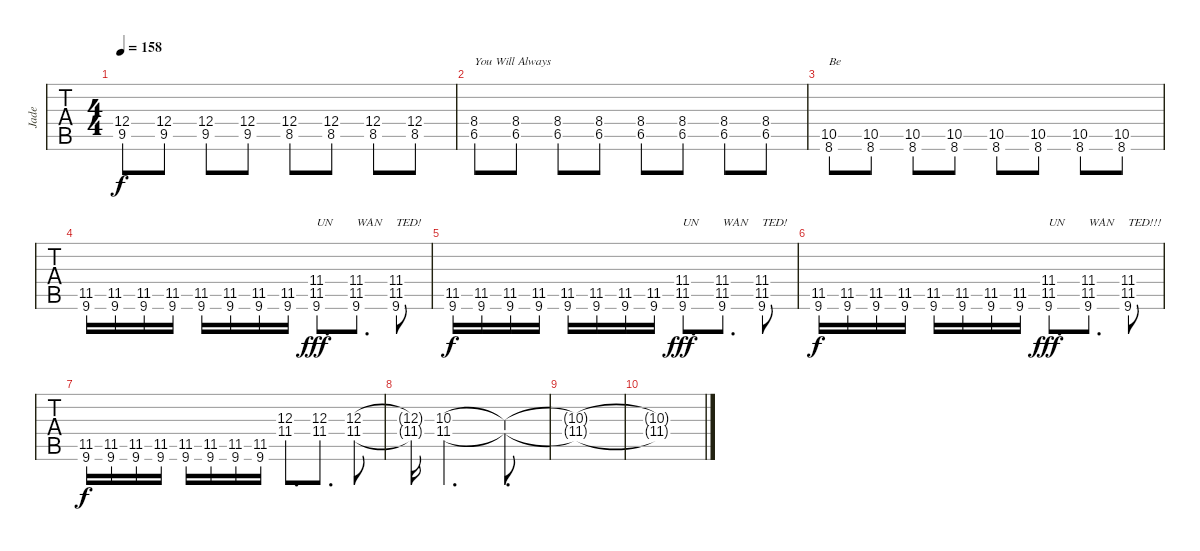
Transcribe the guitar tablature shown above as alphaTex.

\track ("Jade" "Jade") {instrument distortionguitar}
\staff {tabs}
\tuning (E4 B3 G3 D3 A2 E2) {hide}
\ts (4 4)
\tempo 158
\clef g2
\ks gminor
(12.4 9.5).8{dy f} (12.4 9.5).8 (12.4 9.5).8 (12.4 9.5).8 (12.4 8.5).8 (12.4 8.5).8 (12.4 8.5).8 (12.4 8.5).8 |
(8.4 6.5).8{txt "You Will Always"} (8.4 6.5).8 (8.4 6.5).8 (8.4 6.5).8 (8.4 6.5).8 (8.4 6.5).8 (8.4 6.5).8 (8.4 6.5).8 |
(10.5 8.6).8{txt "Be"} (10.5 8.6).8 (10.5 8.6).8 (10.5 8.6).8 (10.5 8.6).8 (10.5 8.6).8 (10.5 8.6).8 (10.5 8.6).8 |
(11.5 9.6).16 (11.5 9.6).16 (11.5 9.6).16 (11.5 9.6).16 (11.5 9.6).16 (11.5 9.6).16 (11.5 9.6).16 (11.5 9.6).16 (11.4 11.5 9.6).8{d txt "UN" dy fff} (11.4 11.5 9.6).8{d txt "WAN"} (11.4 11.5 9.6).8{txt "TED!"} |
(11.5 9.6).16{dy f} (11.5 9.6).16 (11.5 9.6).16 (11.5 9.6).16 (11.5 9.6).16 (11.5 9.6).16 (11.5 9.6).16 (11.5 9.6).16 (11.4 11.5 9.6).8{d txt "UN" dy fff} (11.4 11.5 9.6).8{d txt "WAN"} (11.4 11.5 9.6).8{txt "TED!"} |
(11.5 9.6).16{dy f} (11.5 9.6).16 (11.5 9.6).16 (11.5 9.6).16 (11.5 9.6).16 (11.5 9.6).16 (11.5 9.6).16 (11.5 9.6).16 (11.4 11.5 9.6).8{d txt "UN" dy fff} (11.4 11.5 9.6).8{d txt "WAN"} (11.4 11.5 9.6).8{txt "TED!!!"} |
(11.5 9.6).16{dy f} (11.5 9.6).16 (11.5 9.6).16 (11.5 9.6).16 (11.5 9.6).16 (11.5 9.6).16 (11.5 9.6).16 (11.5 9.6).16 (12.3 11.4).8{d} (12.3 11.4).8{d} (12.3 11.4).8 |
(12.3{t} 11.4{t}).16 (10.3 11.4).2{d} (10.3{t} 11.4{t}).8{d} |
(10.3{t} 11.4{t}).1{volume 0} |
(10.3{t} 11.4{t}).1
